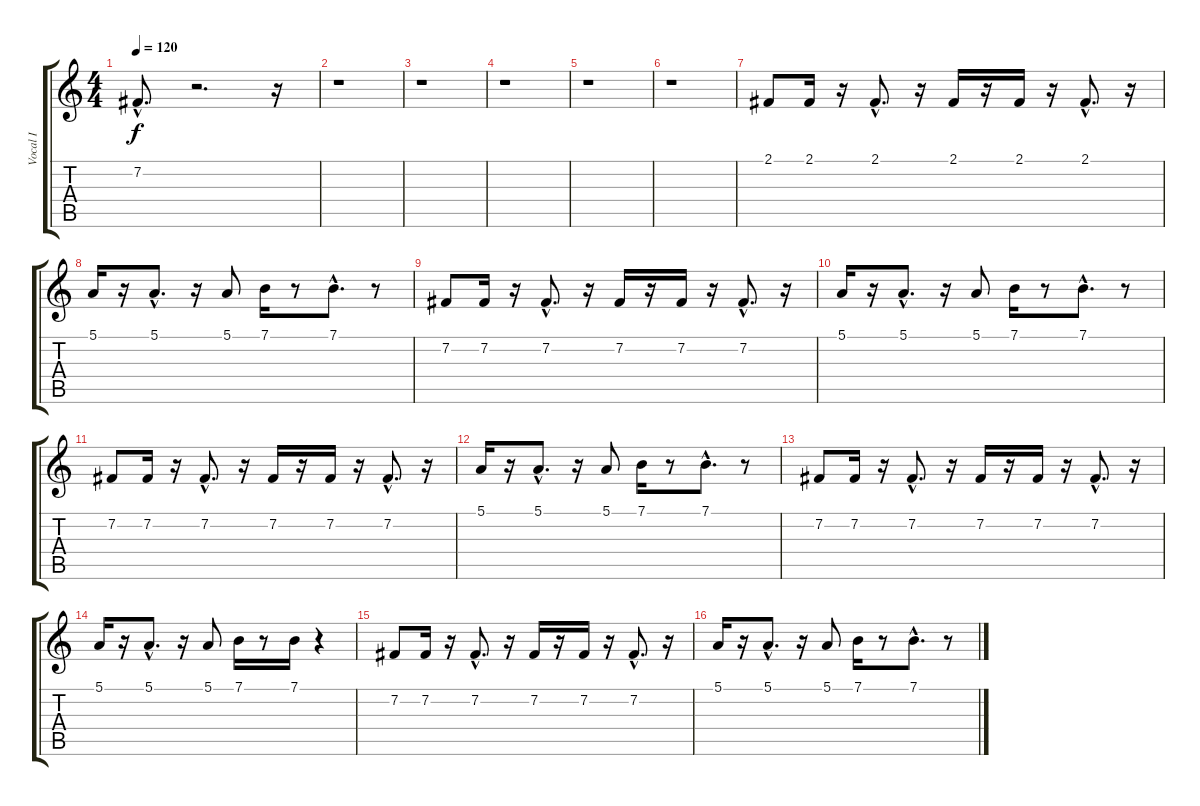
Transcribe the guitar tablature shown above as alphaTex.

\track ("Vocal I" "Vocal I") {instrument electricpiano1}
\staff {score tabs}
\tuning (E4 B3 G3 D3 A2 E2) {hide}
\ts (4 4)
\tempo 120
\clef g2
\ks c
7.2{hac}.8{d dy f} r.2{d} r.16 |
r.1 |
r.1 |
r.1 |
r.1 |
r.1 |
2.1.8 2.1.16 r.16 2.1{hac}.8{d} r.16 2.1.16 r.16 2.1.16 r.16 2.1{hac}.8{d} r.16 |
5.1.16 r.16 5.1{hac}.8{d} r.16 5.1.8 7.1.16 r.8 7.1{hac}.8{d} r.8 |
7.2.8 7.2.16 r.16 7.2{hac}.8{d} r.16 7.2.16 r.16 7.2.16 r.16 7.2{hac}.8{d} r.16 |
5.1.16 r.16 5.1{hac}.8{d} r.16 5.1.8 7.1.16 r.8 7.1{hac}.8{d} r.8 |
7.2.8 7.2.16 r.16 7.2{hac}.8{d} r.16 7.2.16 r.16 7.2.16 r.16 7.2{hac}.8{d} r.16 |
5.1.16 r.16 5.1{hac}.8{d} r.16 5.1.8 7.1.16 r.8 7.1{hac}.8{d} r.8 |
7.2.8 7.2.16 r.16 7.2{hac}.8{d} r.16 7.2.16 r.16 7.2.16 r.16 7.2{hac}.8{d} r.16 |
5.1.16 r.16 5.1{hac}.8{d} r.16 5.1.8 7.1.16 r.8 7.1.16 r.4 |
7.2.8 7.2.16 r.16 7.2{hac}.8{d} r.16 7.2.16 r.16 7.2.16 r.16 7.2{hac}.8{d} r.16 |
5.1.16 r.16 5.1{hac}.8{d} r.16 5.1.8 7.1.16 r.8 7.1{hac}.8{d} r.8
